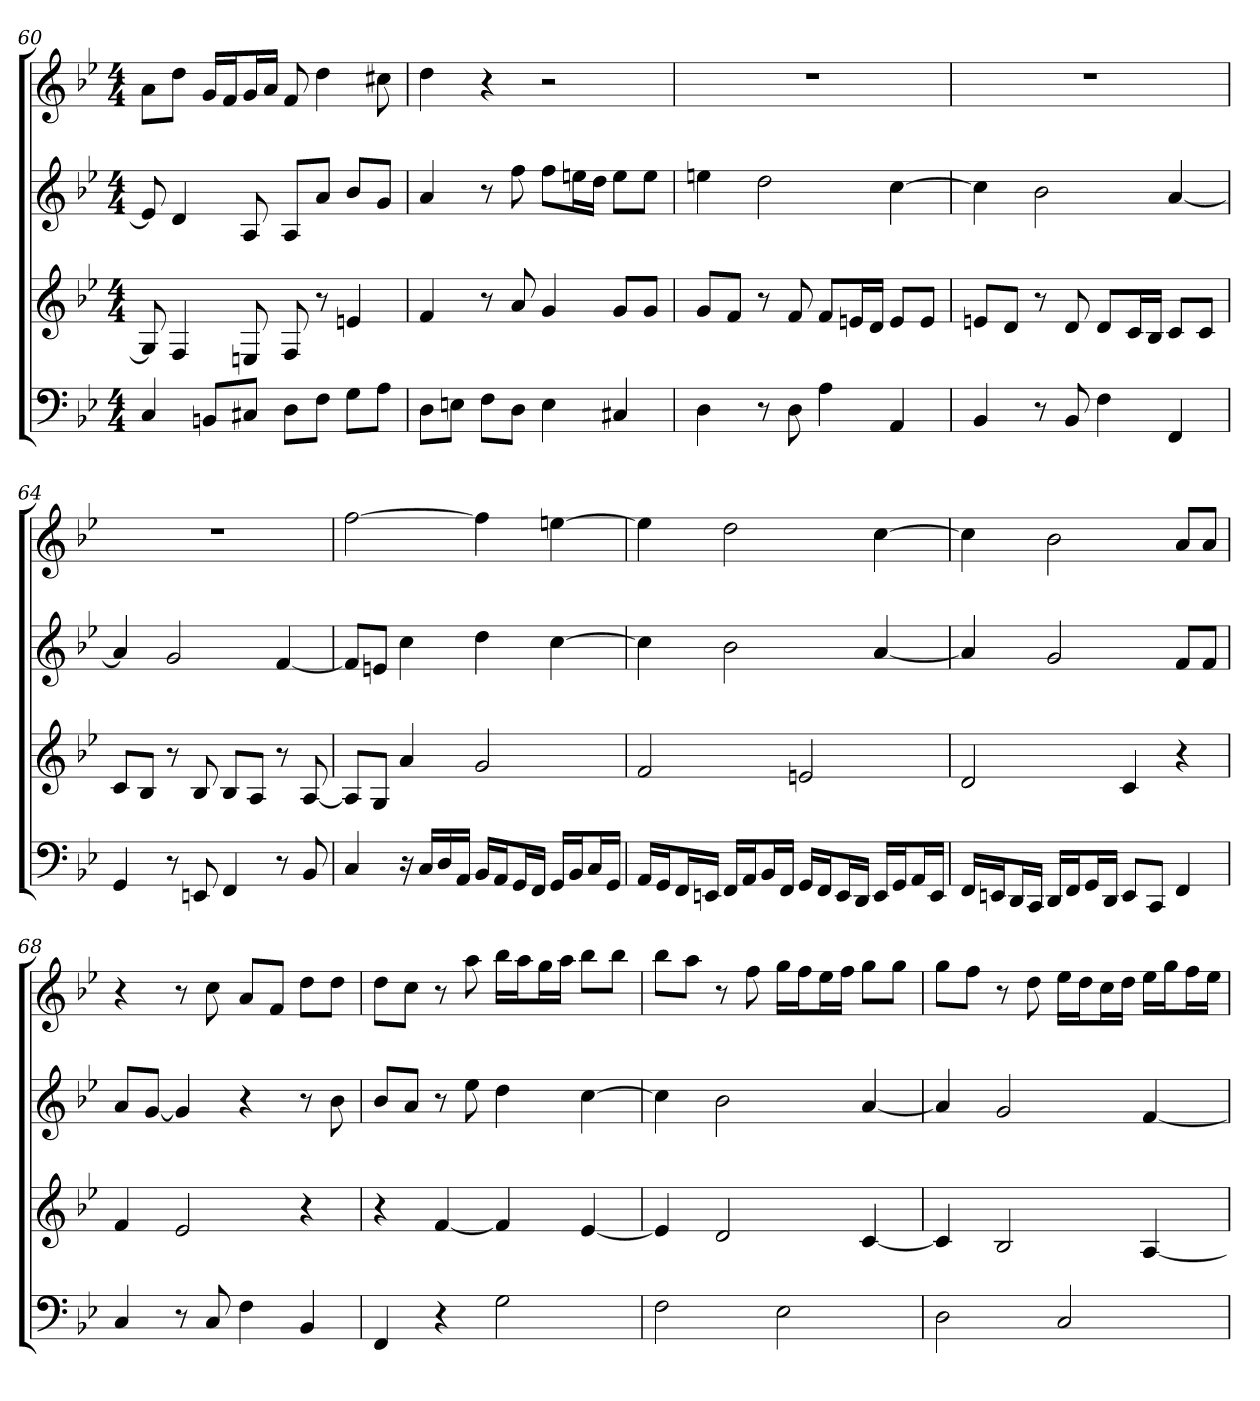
**kern	**kern	**kern	**kern
*part4	*part3	*part2	*part1
*staff4	*staff3	*staff2	*staff1
*k[b-e-]	*k[b-e-]	*k[b-e-]	*k[b-e-]
*M4/4	*M4/4	*M4/4	*M4/4
=60	=60	=60	=60
4C	8G]	8e]	8aL
.	4F	4d	8ddJ
8BBnL	.	.	16gLL
.	.	.	16fJ
8C#XJ	8En	8A	16gL
.	.	.	16aJJ
8DL	8F	8AL	8f
8FJ	8r	8aJ	4dd
8GL	4en	8b-L	.
8AJ	.	8gJ	8cc#X
=61	=61	=61	=61
8DL	4f	4a	4dd
8EnJ	.	.	.
8FL	8r	8r	4r
8DJ	8a	8ff	.
4E	4g	8ffL	2r
.	.	16eenL	.
.	.	16ddJJ	.
4C#X	8gL	8eeL	.
.	8gJ	8eeJ	.
=62	=62	=62	=62
4D	8gL	4een	1r
.	8fJ	.	.
8r	8r	2dd	.
8D	8f	.	.
4A	8fL	.	.
.	16enL	.	.
.	16dJJ	.	.
4AA	8eL	[4cc	.
.	8eJ	.	.
=63	=63	=63	=63
4BB-	8enL	4cc]	1r
.	8dJ	.	.
8r	8r	2b-	.
8BB-	8d	.	.
4F	8dL	.	.
.	16cL	.	.
.	16B-JJ	.	.
4FF	8cL	[4a	.
.	8cJ	.	.
=64	=64	=64	=64
4GG	8cL	4a]	1r
.	8B-J	.	.
8r	8r	2g	.
8EEn	8B-	.	.
4FF	8B-L	.	.
.	8AJ	.	.
8r	8r	[4f	.
8BB-	[8A	.	.
=65	=65	=65	=65
4C	8AL]	8fL]	[2ff
.	8GJ	8enJ	.
16r	4a	4cc	.
16CLL	.	.	.
16D	.	.	.
16AAJJ	.	.	.
16BB-LL	2g	4dd	4ff]
16AAJ	.	.	.
16GGL	.	.	.
16FFJJ	.	.	.
16GGLL	.	[4cc	[4een
16BB-J	.	.	.
16CL	.	.	.
16GGJJ	.	.	.
=66	=66	=66	=66
16AALL	2f	4cc]	4ee]
16GGJ	.	.	.
16FFL	.	.	.
16EEnJJ	.	.	.
16FFLL	.	2b-	2dd
16AAJ	.	.	.
16BB-L	.	.	.
16FFJJ	.	.	.
16GGLL	2en	.	.
16FFJ	.	.	.
16EEL	.	.	.
16DDJJ	.	.	.
16EELL	.	[4a	[4cc
16GGJ	.	.	.
16AAL	.	.	.
16EEJJ	.	.	.
=67	=67	=67	=67
16FFLL	2d	4a]	4cc]
16EEnJ	.	.	.
16DDL	.	.	.
16CCJJ	.	.	.
16DDLL	.	2g	2b-
16FFJ	.	.	.
16GGL	.	.	.
16DDJJ	.	.	.
8EEL	4c	.	.
8CCJ	.	.	.
4FF	4r	8fL	8aL
.	.	8fJ	8aJ
=68	=68	=68	=68
4C	4f	8aL	4r
.	.	[8gJ	.
8r	2e-	4g]	8r
8C	.	.	8cc
4F	.	4r	8aL
.	.	.	8fJ
4BB-	4r	8r	8ddL
.	.	8b-	8ddJ
=69	=69	=69	=69
4FF	4r	8b-L	8ddL
.	.	8aJ	8ccJ
4r	[4f	8r	8r
.	.	8ee-	8aa
2G	4f]	4dd	16bb-LL
.	.	.	16aaJ
.	.	.	16ggL
.	.	.	16aaJJ
.	[4e-	[4cc	8bb-L
.	.	.	8bb-J
=70	=70	=70	=70
2F	4e-]	4cc]	8bb-L
.	.	.	8aaJ
.	2d	2b-	8r
.	.	.	8ff
2E-	.	.	16ggLL
.	.	.	16ffJ
.	.	.	16ee-L
.	.	.	16ffJJ
.	[4c	[4a	8ggL
.	.	.	8ggJ
=71	=71	=71	=71
2D	4c]	4a]	8ggL
.	.	.	8ffJ
.	2B-	2g	8r
.	.	.	8dd
2C	.	.	16ee-LL
.	.	.	16ddJ
.	.	.	16ccL
.	.	.	16ddJJ
.	[4A	[4f	16ee-LL
.	.	.	16ggJ
.	.	.	16ffL
.	.	.	16ee-JJ
=	=	=	=
*-	*-	*-	*-
